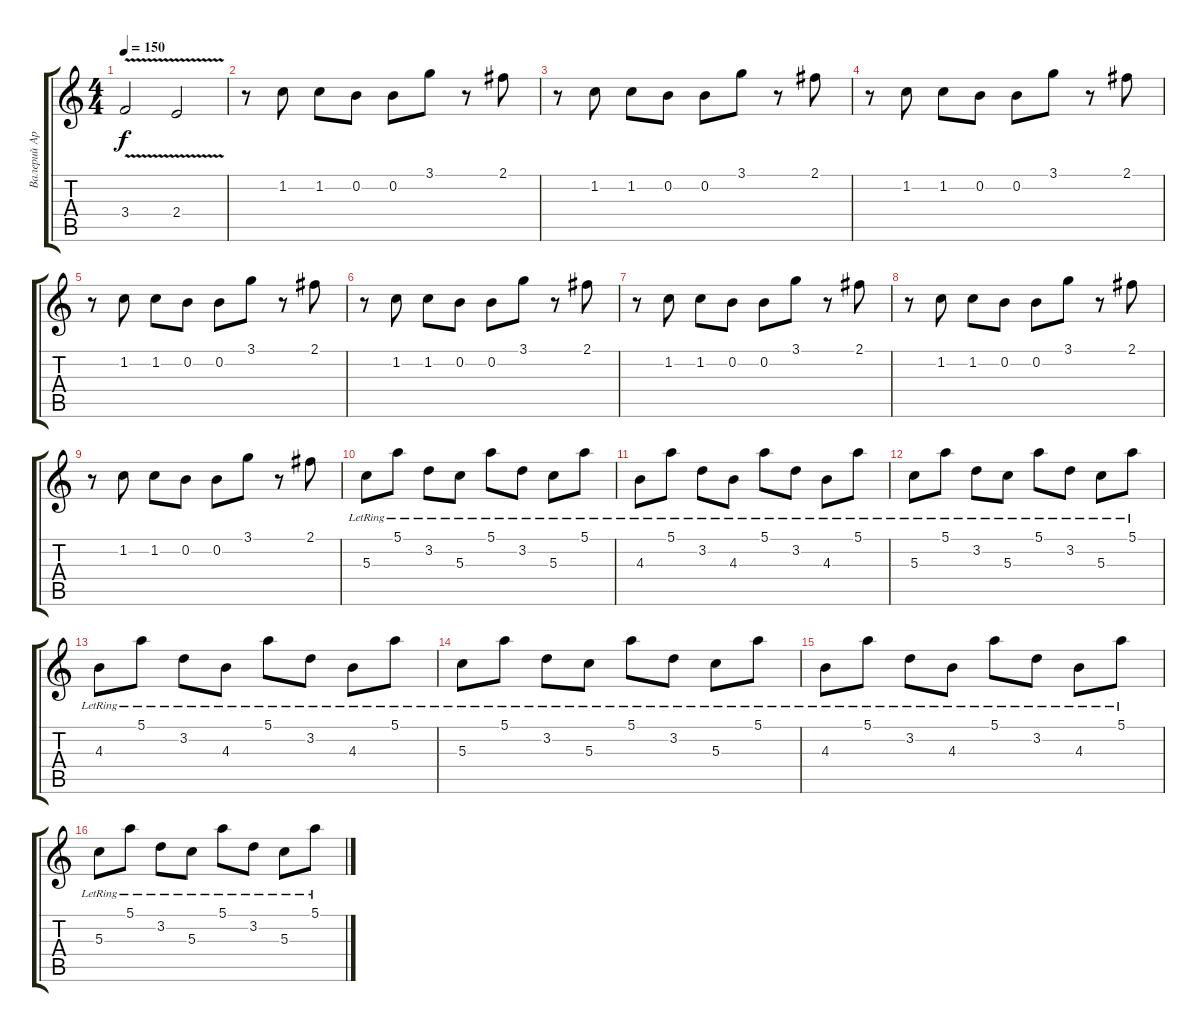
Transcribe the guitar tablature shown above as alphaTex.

\track ("Валерий Аркадин" "Валерий Ар") {instrument electricguitarclean}
\staff {score tabs}
\tuning (E4 B3 G3 D3 A2 E2) {hide}
\ts (4 4)
\tempo 150
\clef g2
\ks c
3.4{v}.2{dy f} 2.4{v}.2 |
r.8 1.2.8 1.2.8 0.2.8 0.2.8 3.1.8 r.8 2.1.8 |
r.8 1.2.8 1.2.8 0.2.8 0.2.8 3.1.8 r.8 2.1.8 |
r.8 1.2.8 1.2.8 0.2.8 0.2.8 3.1.8 r.8 2.1.8 |
r.8 1.2.8 1.2.8 0.2.8 0.2.8 3.1.8 r.8 2.1.8 |
r.8 1.2.8 1.2.8 0.2.8 0.2.8 3.1.8 r.8 2.1.8 |
r.8 1.2.8 1.2.8 0.2.8 0.2.8 3.1.8 r.8 2.1.8 |
r.8 1.2.8 1.2.8 0.2.8 0.2.8 3.1.8 r.8 2.1.8 |
r.8 1.2.8 1.2.8 0.2.8 0.2.8 3.1.8 r.8 2.1.8 |
5.3{lr}.8 5.1{lr}.8 3.2{lr}.8 5.3{lr}.8 5.1{lr}.8 3.2{lr}.8 5.3{lr}.8 5.1{lr}.8 |
4.3{lr}.8 5.1{lr}.8 3.2{lr}.8 4.3{lr}.8 5.1{lr}.8 3.2{lr}.8 4.3{lr}.8 5.1{lr}.8 |
5.3{lr}.8 5.1{lr}.8 3.2{lr}.8 5.3{lr}.8 5.1{lr}.8 3.2{lr}.8 5.3{lr}.8 5.1{lr}.8 |
4.3{lr}.8 5.1{lr}.8 3.2{lr}.8 4.3{lr}.8 5.1{lr}.8 3.2{lr}.8 4.3{lr}.8 5.1{lr}.8 |
5.3{lr}.8 5.1{lr}.8 3.2{lr}.8 5.3{lr}.8 5.1{lr}.8 3.2{lr}.8 5.3{lr}.8 5.1{lr}.8 |
4.3{lr}.8 5.1{lr}.8 3.2{lr}.8 4.3{lr}.8 5.1{lr}.8 3.2{lr}.8 4.3{lr}.8 5.1{lr}.8 |
5.3{lr}.8 5.1{lr}.8 3.2{lr}.8 5.3{lr}.8 5.1{lr}.8 3.2{lr}.8 5.3{lr}.8 5.1{lr}.8
